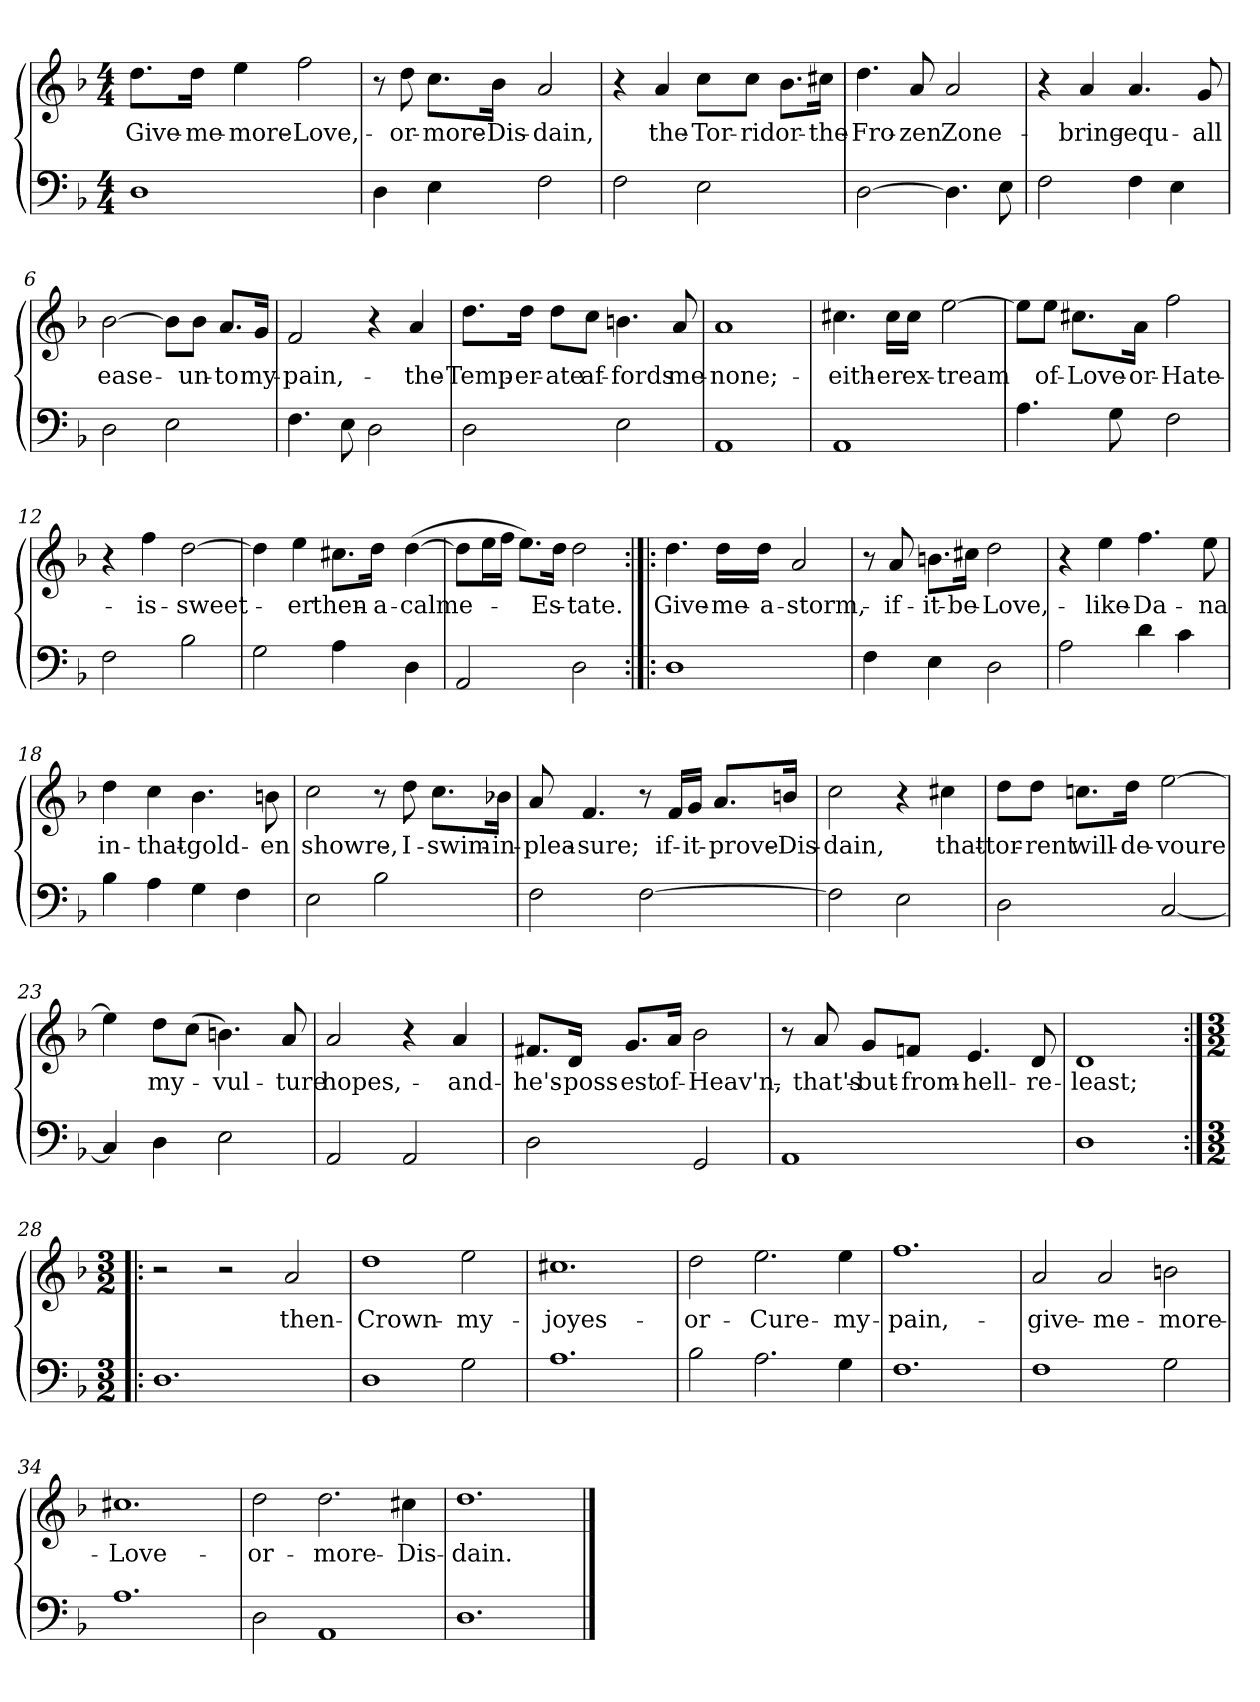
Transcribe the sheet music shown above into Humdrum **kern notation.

**kern	**kern	**text
*part2	*part1	*part1
*staff2	*staff1	*staff1
*clefF4	*clefG2	*
*k[b-]	*k[b-]	*
*F:	*F:	*
*M4/4	*M4/4	*
=1	=1	=1
1D\	8.dd\L	Give-
.	16dd\Jk	me-
.	4ee\	more-
.	2ff\	Love,-
=2	=2	=2
4D\	8r	.
.	8dd\	or-
4E\	8.cc\L	more-
.	16b-\Jk	Dis-
2F\	2a/	-dain,
=3	=3	=3
2F\	4r	.
.	4a/	the-
2E\	8cc\L	Tor-
.	8cc\J	-rid
.	8.b-\L	or-
.	16cc#X\Jk	the-
=4	=4	=4
[2D\	4.dd\	Fro-
.	8a/	-zen
4.D\]	2a/	Zone-
8E\	.	.
=5	=5	=5
2F\	4r	.
.	4a/	bring-
4F\	4.a/	equ-
4E\	.	.
.	8g/	-all
!!LO:LB:g=z
=6	=6	=6
2D\	[2b-\	ease-
2E\	8b-\L]	.
.	8b-\J	un-
.	8.a/L	-to
.	16g/Jk	my-
=7	=7	=7
4.F\	2f/	pain,-
8E\	.	.
2D\	4r	.
.	4a/	the-
=8	=8	=8
2D\	8.dd\L	Temp-
.	16dd\Jk	-er-
.	8dd\L	-ate
.	8cc\J	af-
2E\	4.bn\	-fords
.	8a/	me-
=9	=9	=9
1AA/	1a/	none;-
=10	=10	=10
1AA/	4.cc#X\	eith-
.	16cc#\LL	-er
.	16cc#\JJ	ex-
.	[2ee\	-tream
!!LO:LB:g=z
=11	=11	=11
4.A\	8ee\L]	.
.	8ee\J	of-
.	8.cc#X\L	Love-
8G\	.	.
.	16a\Jk	or-
2F\	2ff\	Hate-
=12	=12	=12
2F\	4r	.
.	4ff\	is-
2B-\	[2dd\	sweet-
=13	=13	=13
2G\	4dd\]	.
.	4ee\	-er
4A\	8.cc#X\L	then-
.	16dd\Jk	a-
4D\	([4dd\	calme-
=14	=14	=14
2AA/	8dd\L]	.
.	16ee\L	.
.	16ff\JJ	.
.	8.ee\L)	.
.	16dd\Jk	Es-
2D\	2dd\	-tate.
=15:|!|:	=15:|!|:	=15:|!|:
1D\	4.dd\	Give-
.	16dd\LL	me-
.	16dd\JJ	a-
.	2a/	storm,-
!!LO:LB:g=z
=16	=16	=16
4F\	8r	.
.	8a/	if-
4E\	8.bn\L	it-
.	16cc#X\Jk	be-
2D\	2dd\	Love,-
=17	=17	=17
2A\	4r	.
.	4ee\	like-
!	!	!LO:LY:i
4d\	4.ff\	Da-
4c\	.	.
!	!	!LO:LY:i
.	8ee\	-na
=18	=18	=18
4B-\	4dd\	in-
4A\	4cc\	that-
4G\	4.b-\	gold-
4F\	.	.
.	8bn\	-en
=19	=19	=19
2E\	2cc\	showre,-
2B-\	8r	.
.	8dd\	I-
.	8.cc\L	swim-
.	16b-X\Jk	in-
=20	=20	=20
2F\	8a/	plea-
.	4.f/	-sure;
[2F\	8r	.
.	16f/LL	if-
.	16g/JJ	it-
.	8.a/L	prove-
.	16bn/Jk	Dis-
!!LO:LB:g=z
=21	=21	=21
2F\]	2cc\	-dain,
2E\	4r	.
.	4cc#X\	that-
=22	=22	=22
2D\	8dd\L	tor-
.	8dd\J	-rent
.	8.ccn\L	will-
.	16dd\Jk	de-
[2C/	[2ee\	-voure
=23	=23	=23
4C/]	4ee\]	.
4D\	8dd\L	my-
.	(8cc\J	.
2E\	4.bn\)	vul-
.	8a/	-ture
=24	=24	=24
2AA/	2a/	hopes,-
2AA/	4r	.
.	4a/	and-
=25	=25	=25
2D\	8.f#X/L	he's-
.	16d/Jk	poss-
.	8.g/L	-est
.	16a/Jk	of-
2GG/	2b-\	Heav'n,-
!!LO:PB:g=z
=26	=26	=26
1AA/	8r	.
.	8a/	that's-
.	8g/L	but-
.	8fn/J	from-
.	4.e/	hell-
.	8d/	re-
=27	=27	=27
1D\	1d/	-least;
=28:|!|:	=28:|!|:	=28:|!|:
*M3/2	*M3/2	*
1.D\	2r	.
.	2r	.
.	2a/	then-
=29	=29	=29
1D\	1dd\	Crown-
2G\	2ee\	my-
=30	=30	=30
1.A\	1.cc#X\	joyes-
!!LO:LB:g=z
=31	=31	=31
2B-\	2dd\	or-
2.A\	2.ee\	Cure-
4G\	4ee\	my-
=32	=32	=32
1.F\	1.ff\	pain,-
=33	=33	=33
1F\	2a/	give-
.	2a/	me-
2G\	2bn\	more-
=34	=34	=34
1.A\	1.cc#X\	Love-
=35	=35	=35
2D\	2dd\	or-
1AA/	2.dd\	more-
.	4cc#X\	Dis-
=36	=36	=36
1.D\	1.dd\	-dain.
==	==	==
*-	*-	*-
